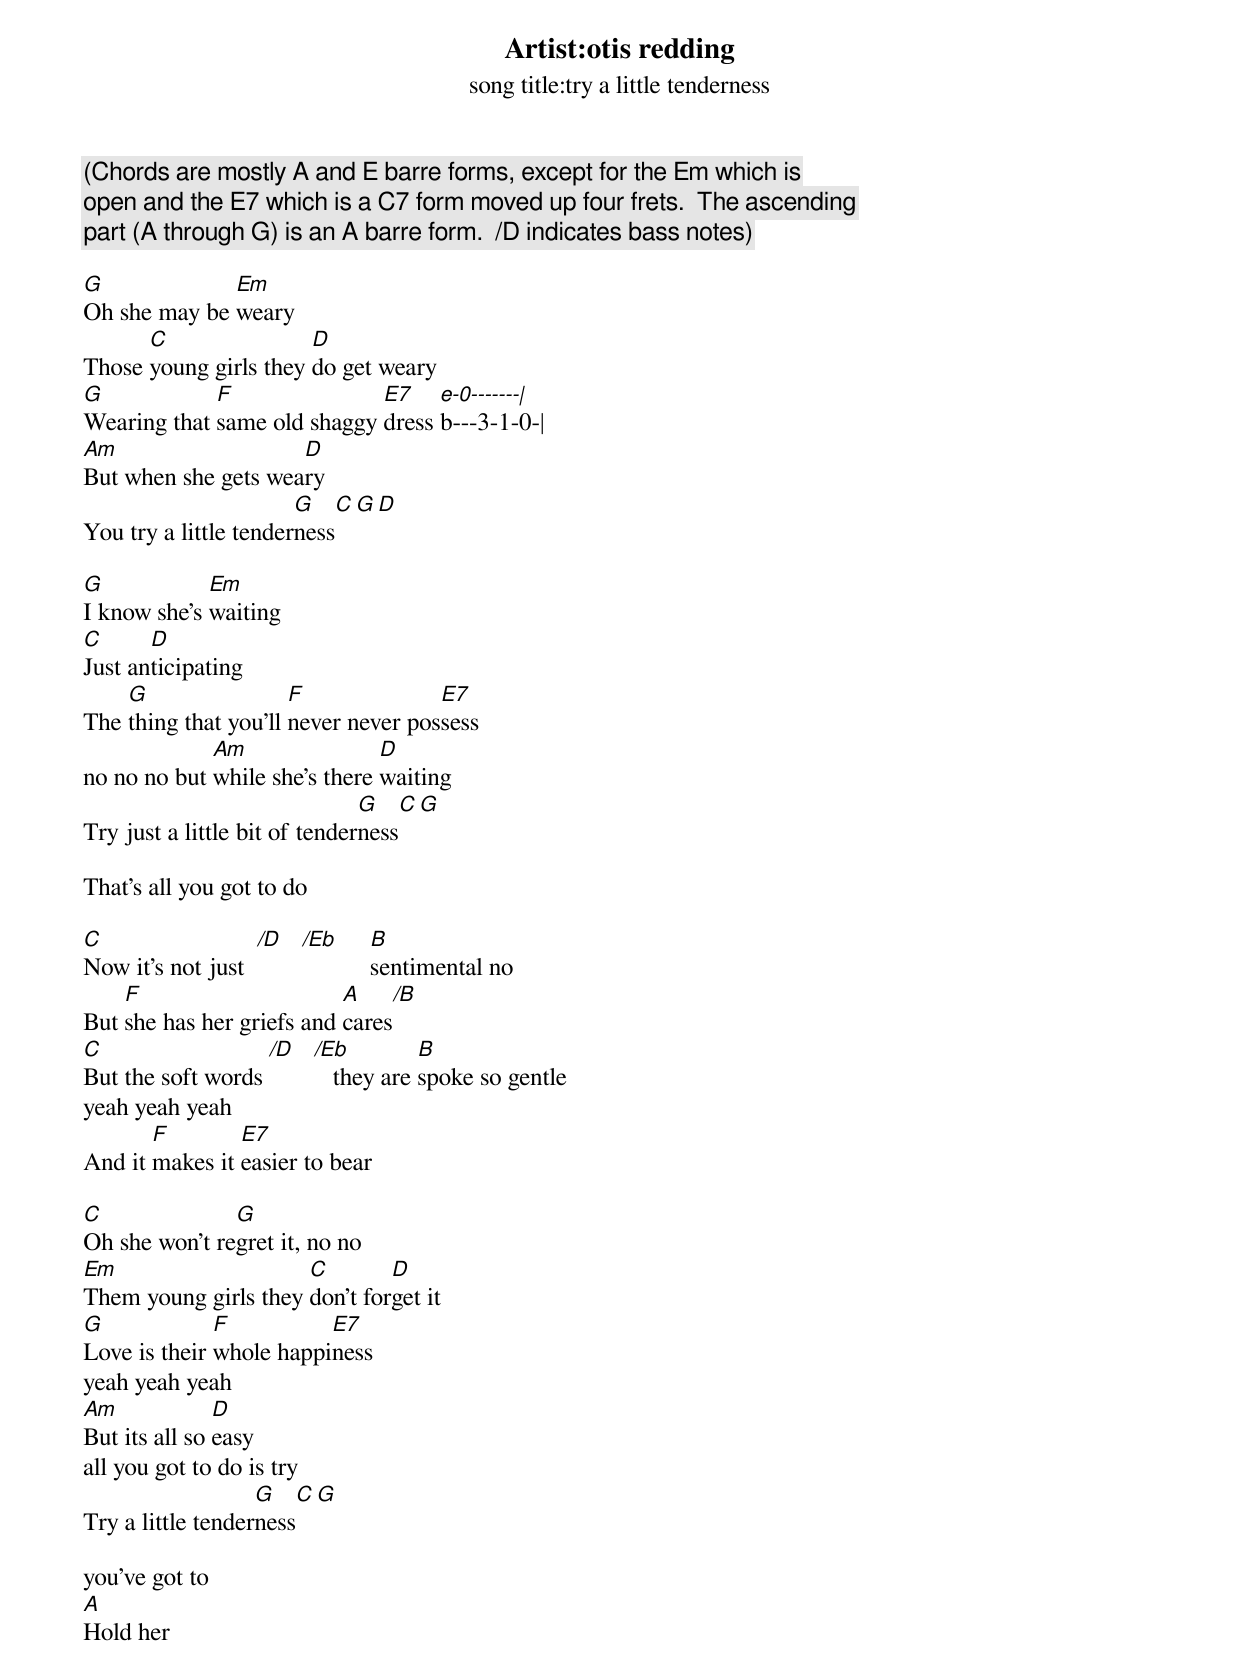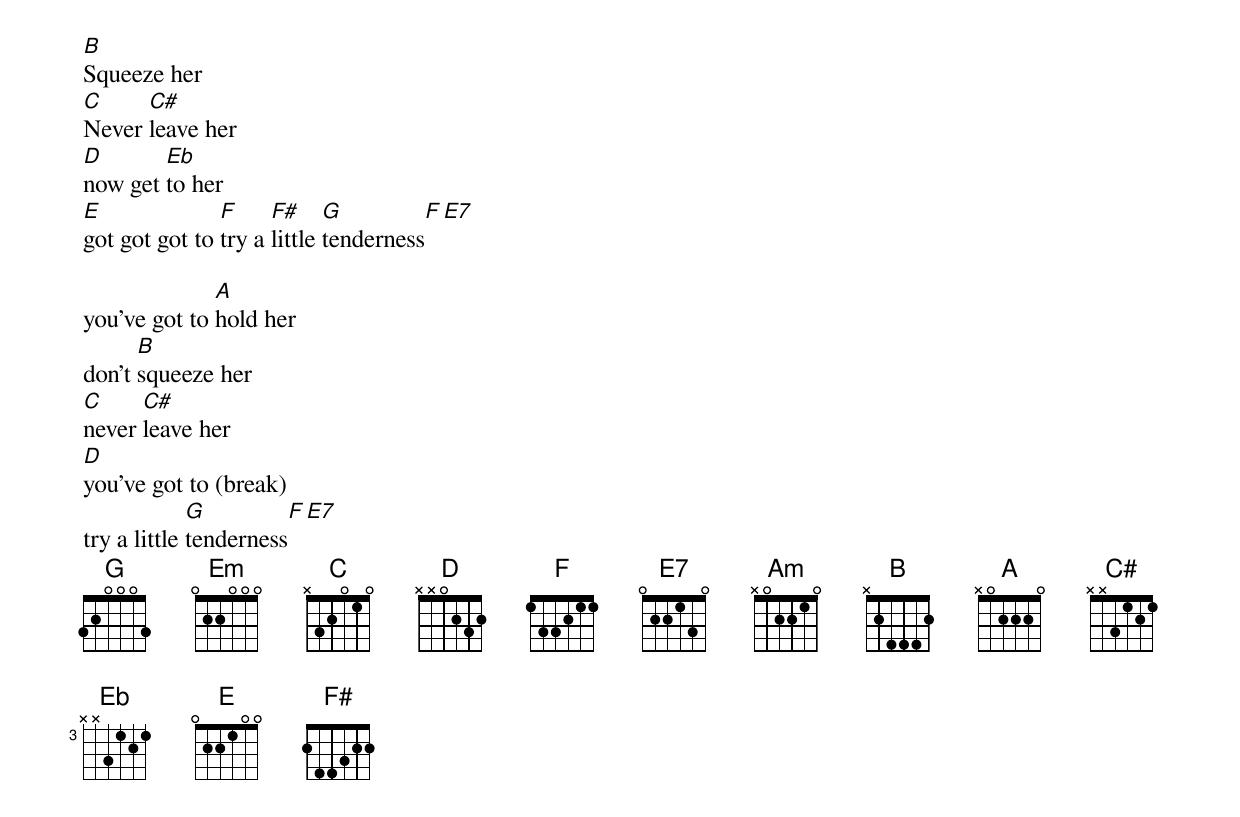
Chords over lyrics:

Artist:otis redding
song title:try a little tenderness
(Chords are mostly A and E barre forms, except for the Em which is
open and the E7 which is a C7 form moved up four frets.  The ascending
part (A through G) is an A barre form.  /D indicates bass notes)

G             Em
Oh she may be weary
      C                D
Those young girls they do get weary
G            F               E7    e-0-------|
Wearing that same old shaggy dress b---3-1-0-|
Am                   D
But when she gets weary
                       G    C  G  D
You try a little tenderness

G            Em
I know she's waiting
C      D
Just anticipating
    G                 F              E7
The thing that you'll never never possess
             Am                D
no no no but while she's there waiting
                               G    C  G
Try just a little bit of tenderness

That's all you got to do

C                  /D /Eb  B
Now it's not just          sentimental no
    F                      A    /B
But she has her griefs and cares
C                  /D /Eb         B
But the soft words       they are spoke so gentle
yeah yeah yeah
       F        E7
And it makes it easier to bear

C              G
Oh she won't regret it, no no
Em                    C        D
Them young girls they don't forget it
G             F          E7
Love is their whole happiness
yeah yeah yeah
Am             D
But its all so easy
all you got to do is try
                   G    C G
Try a little tenderness

you've got to
A
Hold her
B
Squeeze her
C     C#
Never leave her
D       Eb
now get to her
E              F     F#     G          F E7
got got got to try a little tenderness

              A
you've got to hold her
      B
don't squeeze her
C     C#
never leave her
D
you've got to (break)
             G          F E7
try a little tenderness
